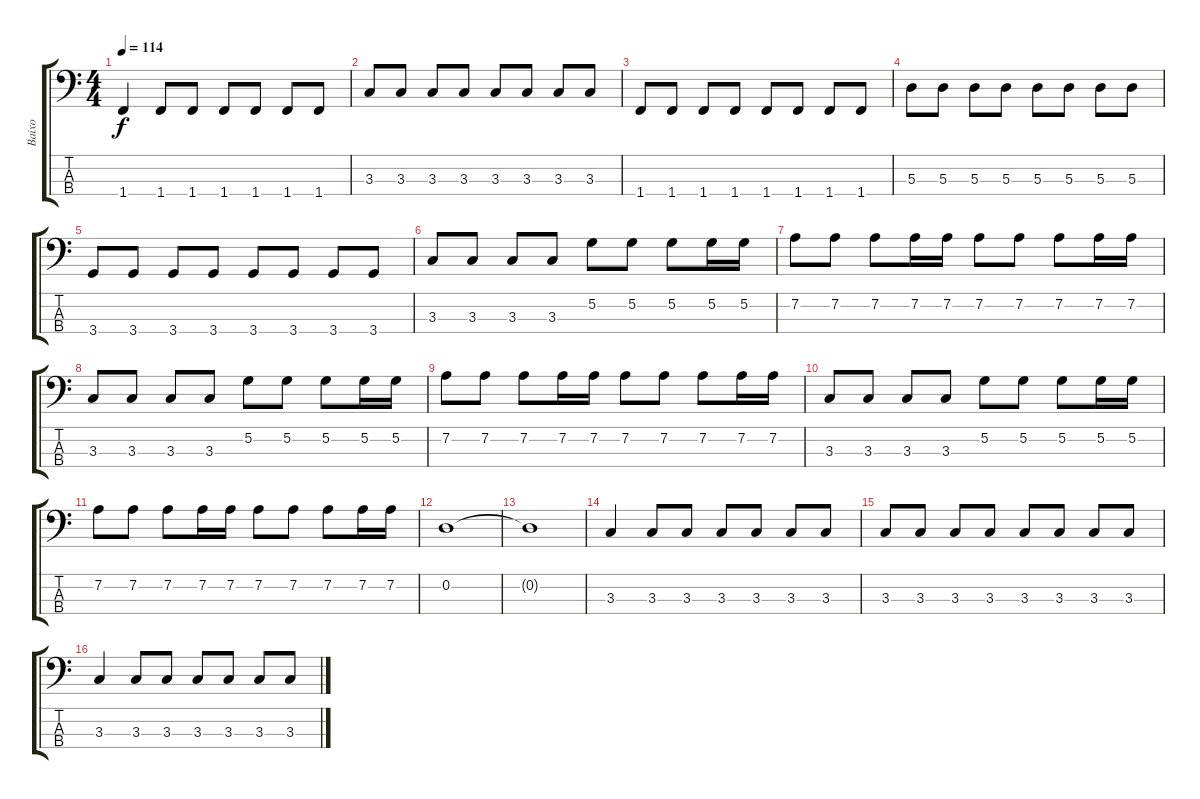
\track ("Baixo" "Baixo") {instrument electricbassfinger}
\staff {score tabs}
\tuning (G2 D2 A1 E1) {hide}
\ts (4 4)
\tempo 114
\clef f4
\ks c
1.4.4{dy f} 1.4.8 1.4.8 1.4.8 1.4.8 1.4.8 1.4.8 |
3.3.8 3.3.8 3.3.8 3.3.8 3.3.8 3.3.8 3.3.8 3.3.8 |
1.4.8 1.4.8 1.4.8 1.4.8 1.4.8 1.4.8 1.4.8 1.4.8 |
5.3.8 5.3.8 5.3.8 5.3.8 5.3.8 5.3.8 5.3.8 5.3.8 |
3.4.8 3.4.8 3.4.8 3.4.8 3.4.8 3.4.8 3.4.8 3.4.8 |
3.3.8 3.3.8 3.3.8 3.3.8 5.2.8 5.2.8 5.2.8 5.2.16 5.2.16 |
7.2.8 7.2.8 7.2.8 7.2.16 7.2.16 7.2.8 7.2.8 7.2.8 7.2.16 7.2.16 |
3.3.8 3.3.8 3.3.8 3.3.8 5.2.8 5.2.8 5.2.8 5.2.16 5.2.16 |
7.2.8 7.2.8 7.2.8 7.2.16 7.2.16 7.2.8 7.2.8 7.2.8 7.2.16 7.2.16 |
3.3.8 3.3.8 3.3.8 3.3.8 5.2.8 5.2.8 5.2.8 5.2.16 5.2.16 |
7.2.8 7.2.8 7.2.8 7.2.16 7.2.16 7.2.8 7.2.8 7.2.8 7.2.16 7.2.16 |
0.2.1 |
0.2{t}.1 |
3.3.4 3.3.8 3.3.8 3.3.8 3.3.8 3.3.8 3.3.8 |
3.3.8 3.3.8 3.3.8 3.3.8 3.3.8 3.3.8 3.3.8 3.3.8 |
3.3.4 3.3.8 3.3.8 3.3.8 3.3.8 3.3.8 3.3.8
